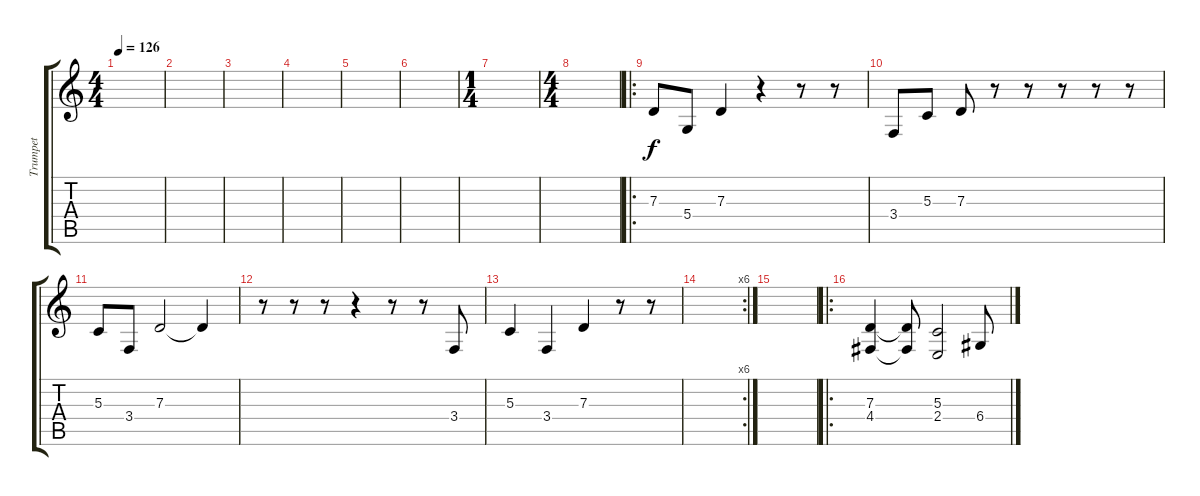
\track ("Trumpet" "Trumpet") {instrument trombone}
\staff {score tabs}
\tuning (E4 B3 G3 D3 A2 E2) {hide}
\ts (4 4)
\tempo 126
\clef g2
\ks c
|
|
|
|
|
|
\ts (1 4)
|
\ts (4 4)
|
\ro
7.3.8 5.4.8 7.3.4 r.4 r.8 r.8 |
3.4.8 5.3.8 7.3.8 r.8 r.8 r.8 r.8 r.8 |
5.3.8 3.4.8 7.3.2 7.3{t}.4 |
r.8 r.8 r.8 r.4 r.8 r.8 3.4.8 |
5.3.4 3.4.4 7.3.4 r.8 r.8 |
\rc 6
|
|
\ro
(7.3 4.4).4 (7.3{t} 4.4{t}).8 (5.3 2.4).2 6.4.8
